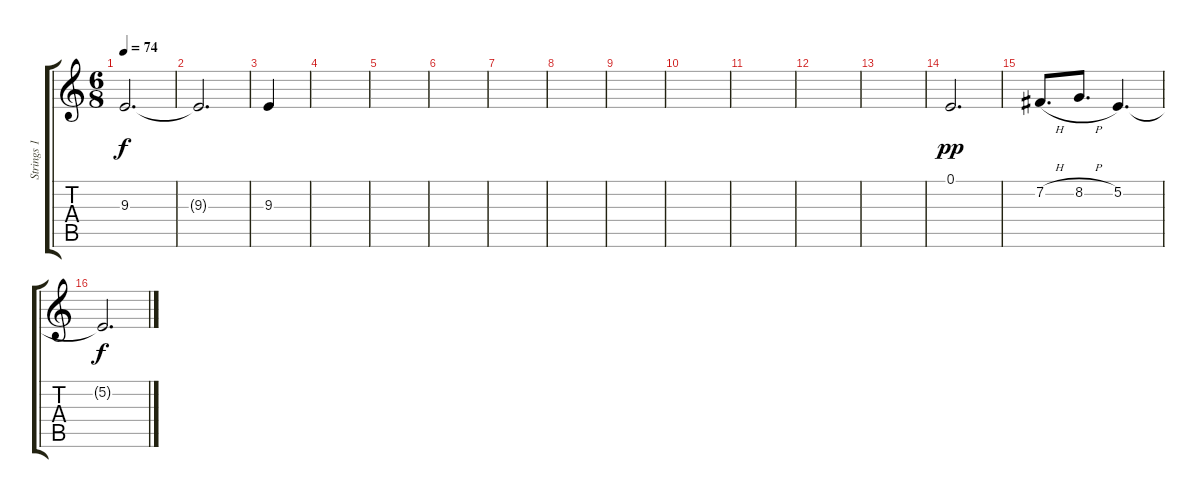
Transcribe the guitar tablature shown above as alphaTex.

\track ("Strings 1" "Strings 1") {instrument stringensemble2}
\staff {score tabs}
\tuning (E4 B3 G3 D3 A2 E2) {hide}
\ts (6 8)
\tempo 74
\clef g2
\ks c
9.3.2{d dy f} |
9.3{t}.2{d} |
9.3.4 |
|
|
|
|
|
|
|
|
|
|
0.1.2{d dy pp} |
7.2{h}.8{d} 8.2{h}.8{d} 5.2.4{d} |
5.2{t}.2{d dy f}
